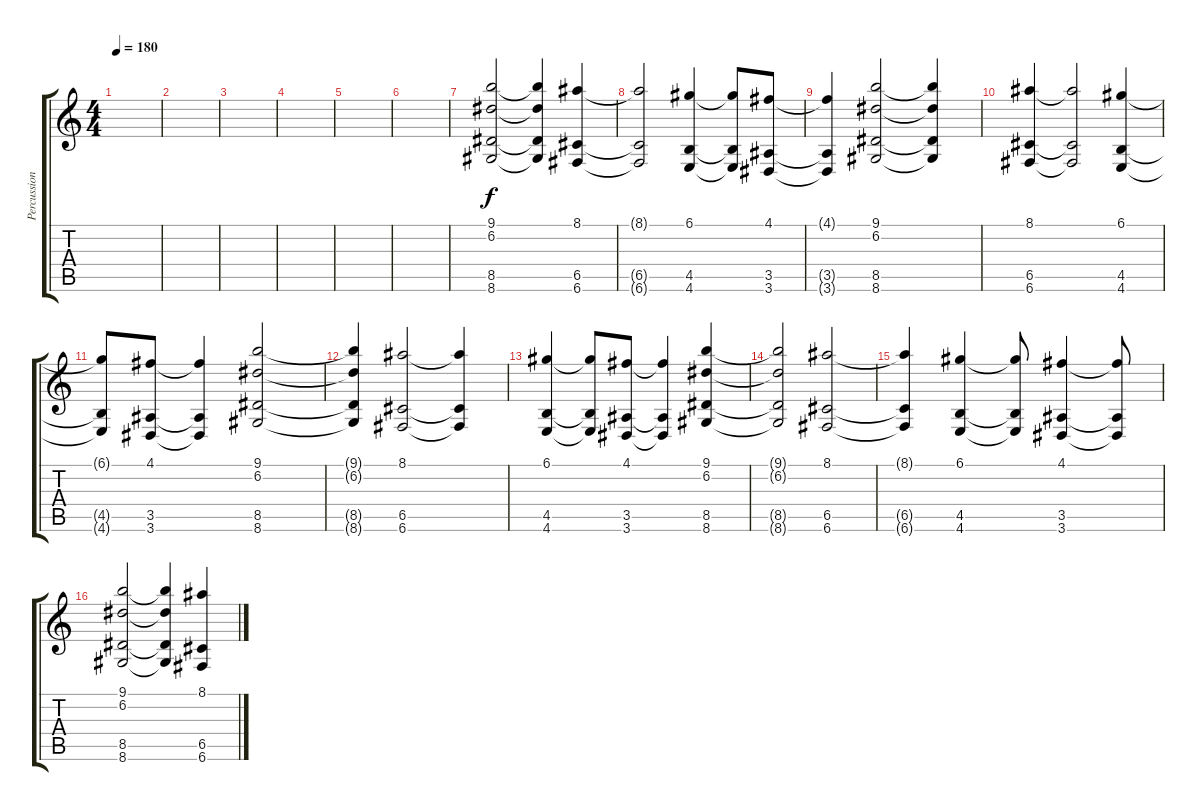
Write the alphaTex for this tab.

\track ("Percussion" "Percussion") {instrument musicbox}
\staff {score tabs}
\tuning (D5 A4 F4 C4 G3 C3) {hide}
\ts (4 4)
\tempo 180
\clef g2
\ks c
|
|
|
|
|
|
(9.1 6.2 8.5 8.6).2 (9.1{t} 6.2{t} 8.5{t} 8.6{t}).4 (8.1 6.5 6.6).4 |
(8.1{t} 6.5{t} 6.6{t}).2 (6.1 4.5 4.6).4 (6.1{t} 4.5{t} 4.6{t}).8 (4.1 3.5 3.6).8 |
(4.1{t} 3.5{t} 3.6{t}).4 (9.1 6.2 8.5 8.6).2 (9.1{t} 6.2{t} 8.5{t} 8.6{t}).4 |
(8.1 6.5 6.6).4 (8.1{t} 6.5{t} 6.6{t}).2 (6.1 4.5 4.6).4 |
(6.1{t} 4.5{t} 4.6{t}).8 (4.1 3.5 3.6).8 (4.1{t} 3.5{t} 3.6{t}).4 (9.1 6.2 8.5 8.6).2 |
(9.1{t} 6.2{t} 8.5{t} 8.6{t}).4 (8.1 6.5 6.6).2 (8.1{t} 6.5{t} 6.6{t}).4 |
(6.1 4.5 4.6).4 (6.1{t} 4.5{t} 4.6{t}).8 (4.1 3.5 3.6).8 (4.1{t} 3.5{t} 3.6{t}).4 (9.1 6.2 8.5 8.6).4 |
(9.1{t} 6.2{t} 8.5{t} 8.6{t}).2 (8.1 6.5 6.6).2 |
(8.1{t} 6.5{t} 6.6{t}).4 (6.1 4.5 4.6).4 (6.1{t} 4.5{t} 4.6{t}).8 (4.1 3.5 3.6).4 (4.1{t} 3.5{t} 3.6{t}).8 |
(9.1 6.2 8.5 8.6).2 (9.1{t} 6.2{t} 8.5{t} 8.6{t}).4 (8.1 6.5 6.6).4
